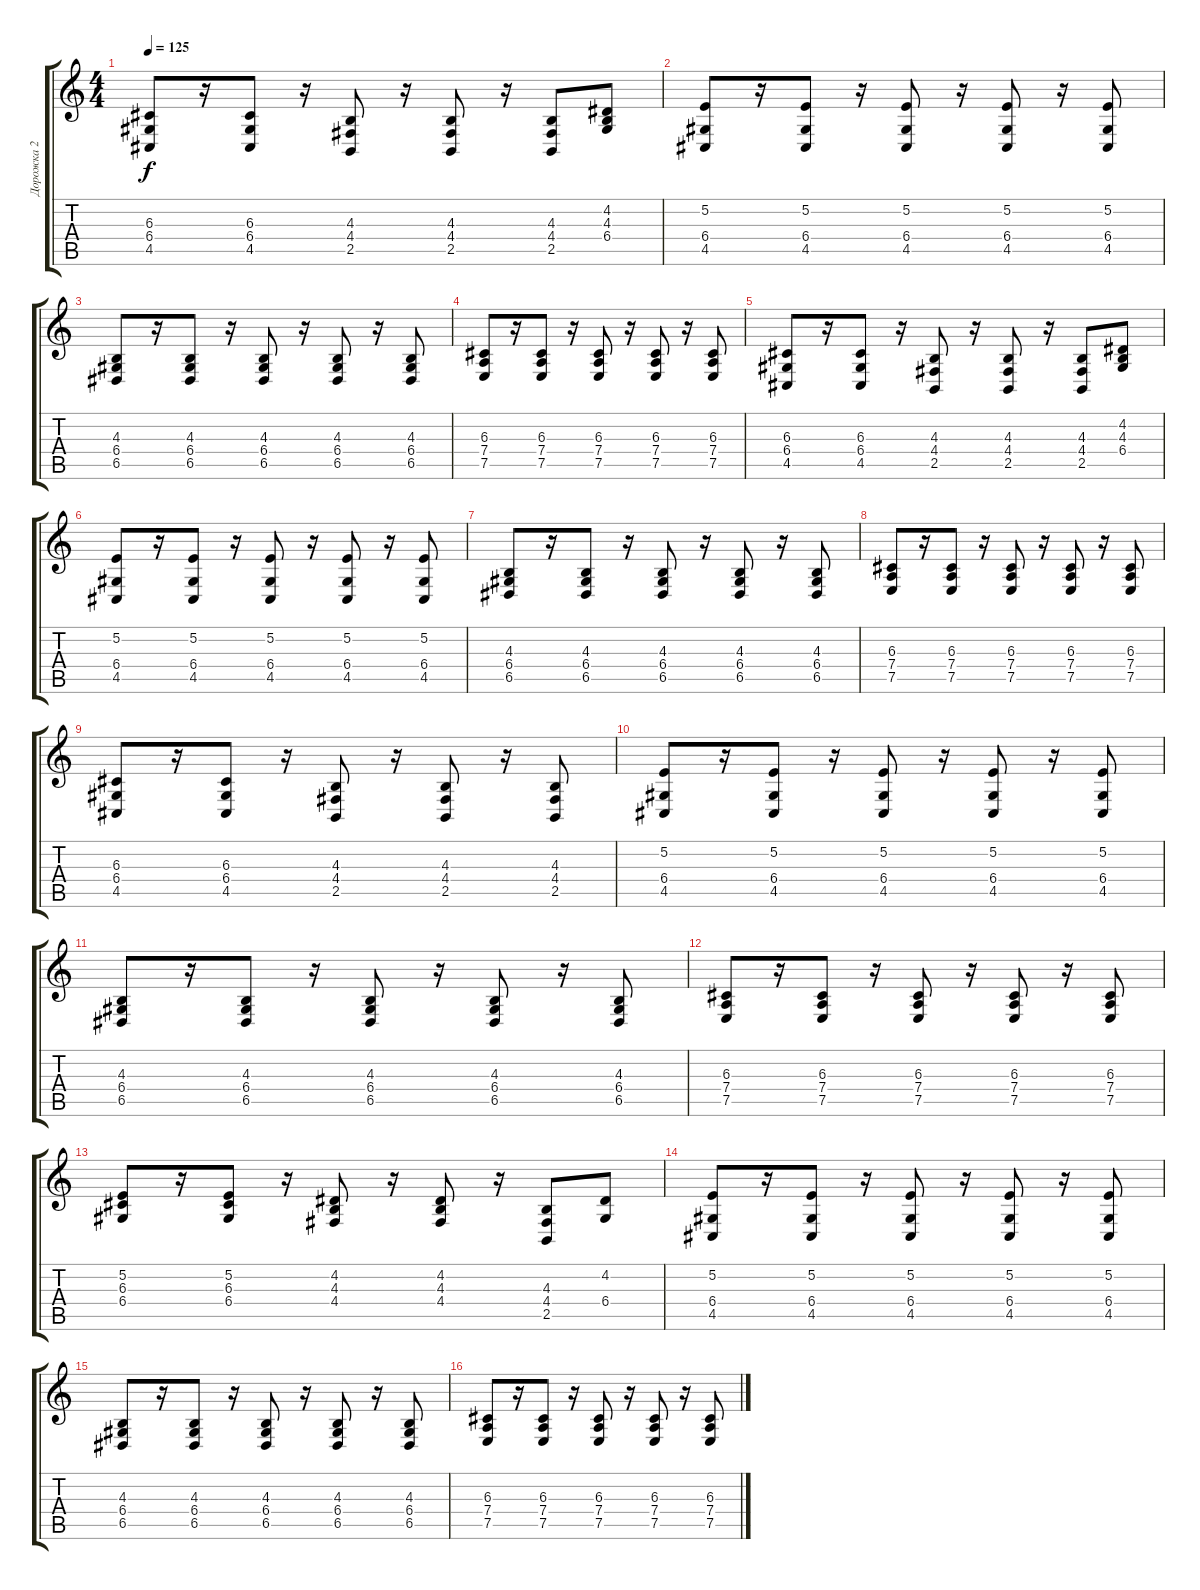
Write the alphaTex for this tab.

\track ("Дорожка 2" "Дорожка 2") {instrument pad2warm}
\staff {score tabs}
\tuning (E4 B3 G3 D3 A2 E2) {hide}
\ts (4 4)
\tempo 125
\clef g2
\ks c
(6.3 6.4 4.5).8{dy f} r.16 (6.3 6.4 4.5).8 r.16 (4.3 4.4 2.5).8 r.16 (4.3 4.4 2.5).8 r.16 (4.3 4.4 2.5).8 (4.2 4.3 6.4).8 |
(5.2 6.4 4.5).8 r.16 (5.2 6.4 4.5).8 r.16 (5.2 6.4 4.5).8 r.16 (5.2 6.4 4.5).8 r.16 (5.2 6.4 4.5).8 |
(4.3 6.4 6.5).8 r.16 (4.3 6.4 6.5).8 r.16 (4.3 6.4 6.5).8 r.16 (4.3 6.4 6.5).8 r.16 (4.3 6.4 6.5).8 |
(6.3 7.4 7.5).8 r.16 (6.3 7.4 7.5).8 r.16 (6.3 7.4 7.5).8 r.16 (6.3 7.4 7.5).8 r.16 (6.3 7.4 7.5).8 |
(6.3 6.4 4.5).8 r.16 (6.3 6.4 4.5).8 r.16 (4.3 4.4 2.5).8 r.16 (4.3 4.4 2.5).8 r.16 (4.3 4.4 2.5).8 (4.2 4.3 6.4).8 |
(5.2 6.4 4.5).8 r.16 (5.2 6.4 4.5).8 r.16 (5.2 6.4 4.5).8 r.16 (5.2 6.4 4.5).8 r.16 (5.2 6.4 4.5).8 |
(4.3 6.4 6.5).8 r.16 (4.3 6.4 6.5).8 r.16 (4.3 6.4 6.5).8 r.16 (4.3 6.4 6.5).8 r.16 (4.3 6.4 6.5).8 |
(6.3 7.4 7.5).8 r.16 (6.3 7.4 7.5).8 r.16 (6.3 7.4 7.5).8 r.16 (6.3 7.4 7.5).8 r.16 (6.3 7.4 7.5).8 |
(6.3 6.4 4.5).8 r.16 (6.3 6.4 4.5).8 r.16 (4.3 4.4 2.5).8 r.16 (4.3 4.4 2.5).8 r.16 (4.3 4.4 2.5).8 |
(5.2 6.4 4.5).8 r.16 (5.2 6.4 4.5).8 r.16 (5.2 6.4 4.5).8 r.16 (5.2 6.4 4.5).8 r.16 (5.2 6.4 4.5).8 |
(4.3 6.4 6.5).8 r.16 (4.3 6.4 6.5).8 r.16 (4.3 6.4 6.5).8 r.16 (4.3 6.4 6.5).8 r.16 (4.3 6.4 6.5).8 |
(6.3 7.4 7.5).8 r.16 (6.3 7.4 7.5).8 r.16 (6.3 7.4 7.5).8 r.16 (6.3 7.4 7.5).8 r.16 (6.3 7.4 7.5).8 |
(5.2 6.3 6.4).8 r.16 (5.2 6.3 6.4).8 r.16 (4.2 4.3 4.4).8 r.16 (4.2 4.3 4.4).8 r.16 (4.3 4.4 2.5).8 (4.2 6.4).8 |
(5.2 6.4 4.5).8 r.16 (5.2 6.4 4.5).8 r.16 (5.2 6.4 4.5).8 r.16 (5.2 6.4 4.5).8 r.16 (5.2 6.4 4.5).8 |
(4.3 6.4 6.5).8 r.16 (4.3 6.4 6.5).8 r.16 (4.3 6.4 6.5).8 r.16 (4.3 6.4 6.5).8 r.16 (4.3 6.4 6.5).8 |
(6.3 7.4 7.5).8 r.16 (6.3 7.4 7.5).8 r.16 (6.3 7.4 7.5).8 r.16 (6.3 7.4 7.5).8 r.16 (6.3 7.4 7.5).8
